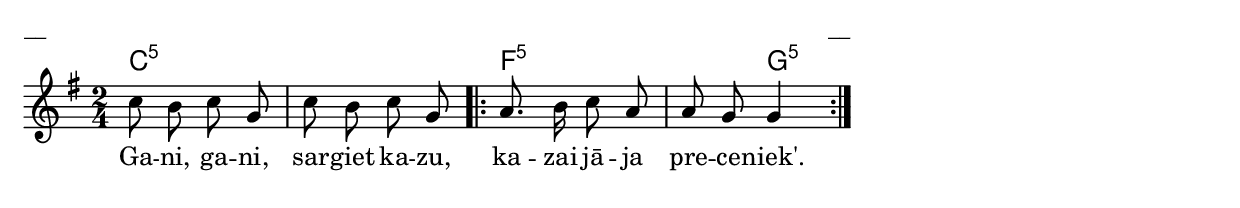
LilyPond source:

\version "2.13.16"
%\header {
%    title = "Gani, gani, sargiet kazu"
%}
\paper {
line-width = 14\cm
left-margin = 0.4\cm
between-system-padding = 0.1\cm
between-system-space = 0.1\cm
}
\layout {
indent = #0
ragged-last = ##f
}


chordsA = \chordmode {
\time 2/4
c2:5 | c2:5 | 
\repeat volta 2 {
f2:5 | f4:5 g4:5 |
}
}


voiceA = \relative c' {
\clef "treble"
\key g \major 
\time 2/4 
c'8 b c g | c8 b c g 
\repeat volta 2 {
a8. b16 c8 a | a8 g g4
}
} 


vardiBalssA = \lyricmode {
Ga -- ni, ga -- ni, sar -- giet ka -- zu, ka -- zai jā -- ja pre -- ce -- niek'. 
}

fullScore = <<
\new ChordNames { 
\set chordChanges = ##t
\chordsA 
}
\new Staff {
<<
\new Voice = "voiceA" { \oneVoice \autoBeamOff \voiceA }
\lyricsto "voiceA" \new Lyrics \vardiBalssA
>>
}
>>

\score {
\fullScore
\header { piece = "__" opus = "__" }
}
\markup { \with-color #(x11-color 'white) \sans \smaller "__" }
\score {
\unfoldRepeats
\fullScore
\midi {
\context { \Staff \remove "Staff_performer" }
\context { \Voice \consists "Staff_performer" }
}
}


